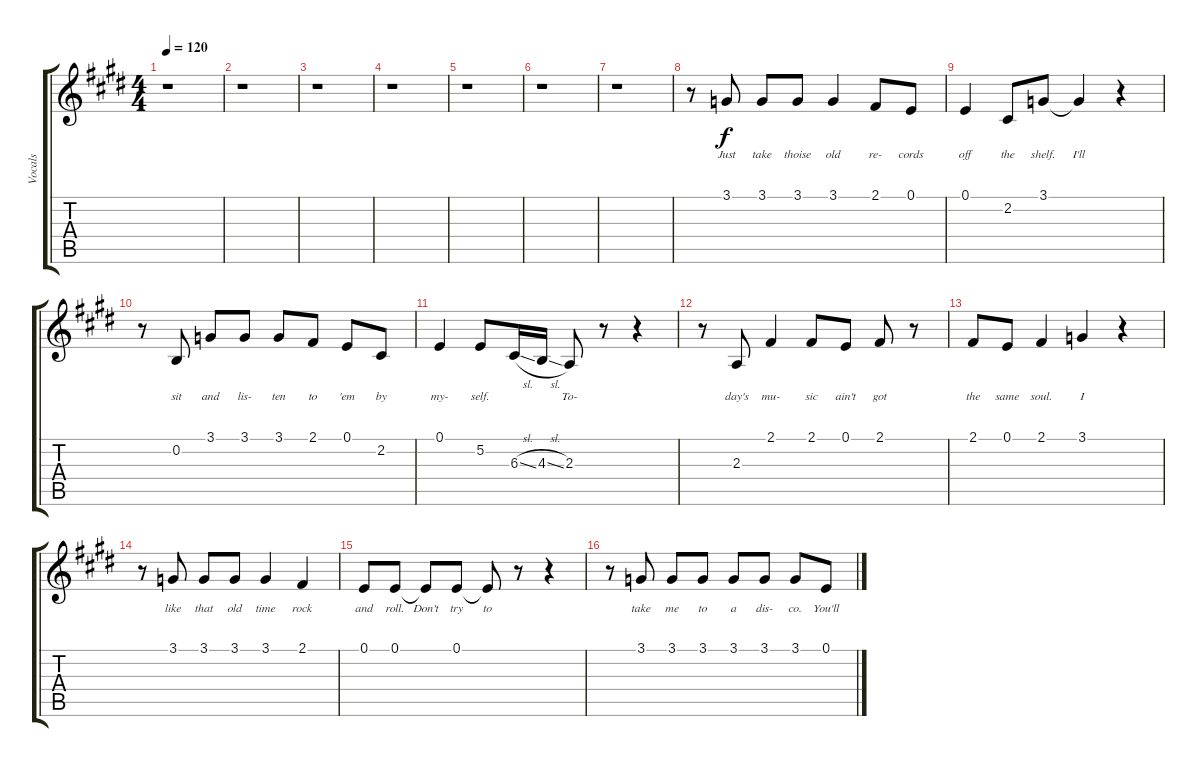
\track ("Vocals" "Vocals") {instrument clarinet}
\staff {score tabs}
\tuning (E4 B3 G3 D3 A2 E2) {hide}
\ts (4 4)
\tempo 120
\clef g2
\ks e
r.1{dy f} |
r.1 |
r.1 |
r.1 |
r.1 |
r.1 |
r.1 |
r.8 3.1.8{lyrics (0 "Just") lyrics (1 "") lyrics (2 "") lyrics (3 "") lyrics (4 "")} 3.1.8{lyrics (0 "take") lyrics (1 "") lyrics (2 "") lyrics (3 "") lyrics (4 "")} 3.1.8{lyrics (0 "thoise") lyrics (1 "") lyrics (2 "") lyrics (3 "") lyrics (4 "")} 3.1.4{lyrics (0 "old") lyrics (1 "") lyrics (2 "") lyrics (3 "") lyrics (4 "")} 2.1.8{lyrics (0 "re-") lyrics (1 "") lyrics (2 "") lyrics (3 "") lyrics (4 "")} 0.1.8{lyrics (0 "cords") lyrics (1 "") lyrics (2 "") lyrics (3 "") lyrics (4 "")} |
0.1.4{lyrics (0 "off") lyrics (1 "") lyrics (2 "") lyrics (3 "") lyrics (4 "")} 2.2.8{lyrics (0 "the") lyrics (1 "") lyrics (2 "") lyrics (3 "") lyrics (4 "")} 3.1.8{lyrics (0 "shelf.") lyrics (1 "") lyrics (2 "") lyrics (3 "") lyrics (4 "")} 3.1{t}.4{lyrics (0 "I'll") lyrics (1 "") lyrics (2 "") lyrics (3 "") lyrics (4 "")} r.4 |
r.8 0.2.8{lyrics (0 "sit") lyrics (1 "") lyrics (2 "") lyrics (3 "") lyrics (4 "")} 3.1.8{lyrics (0 "and") lyrics (1 "") lyrics (2 "") lyrics (3 "") lyrics (4 "")} 3.1.8{lyrics (0 "lis-") lyrics (1 "") lyrics (2 "") lyrics (3 "") lyrics (4 "")} 3.1.8{lyrics (0 "ten") lyrics (1 "") lyrics (2 "") lyrics (3 "") lyrics (4 "")} 2.1.8{lyrics (0 "to") lyrics (1 "") lyrics (2 "") lyrics (3 "") lyrics (4 "")} 0.1.8{lyrics (0 "'em") lyrics (1 "") lyrics (2 "") lyrics (3 "") lyrics (4 "")} 2.2.8{lyrics (0 "by") lyrics (1 "") lyrics (2 "") lyrics (3 "") lyrics (4 "")} |
0.1.4{lyrics (0 "my-") lyrics (1 "") lyrics (2 "") lyrics (3 "") lyrics (4 "")} 5.2.8{lyrics (0 "self.") lyrics (1 "") lyrics (2 "") lyrics (3 "") lyrics (4 "")} 6.3{sl}.16{lyrics (0 "") lyrics (1 "") lyrics (2 "") lyrics (3 "") lyrics (4 "")} 4.3{sl}.16{lyrics (0 "") lyrics (1 "") lyrics (2 "") lyrics (3 "") lyrics (4 "")} 2.3.8{lyrics (0 "To-") lyrics (1 "") lyrics (2 "") lyrics (3 "") lyrics (4 "")} r.8 r.4 |
r.8 2.3.8{lyrics (0 "day's") lyrics (1 "") lyrics (2 "") lyrics (3 "") lyrics (4 "")} 2.1.4{lyrics (0 "mu-") lyrics (1 "") lyrics (2 "") lyrics (3 "") lyrics (4 "")} 2.1.8{lyrics (0 "sic") lyrics (1 "") lyrics (2 "") lyrics (3 "") lyrics (4 "")} 0.1.8{lyrics (0 "ain't") lyrics (1 "") lyrics (2 "") lyrics (3 "") lyrics (4 "")} 2.1.8{lyrics (0 "got") lyrics (1 "") lyrics (2 "") lyrics (3 "") lyrics (4 "")} r.8 |
2.1.8{lyrics (0 "the") lyrics (1 "") lyrics (2 "") lyrics (3 "") lyrics (4 "")} 0.1.8{lyrics (0 "same") lyrics (1 "") lyrics (2 "") lyrics (3 "") lyrics (4 "")} 2.1.4{lyrics (0 "soul.") lyrics (1 "") lyrics (2 "") lyrics (3 "") lyrics (4 "")} 3.1.4{lyrics (0 "I") lyrics (1 "") lyrics (2 "") lyrics (3 "") lyrics (4 "")} r.4 |
r.8 3.1.8{lyrics (0 "like") lyrics (1 "") lyrics (2 "") lyrics (3 "") lyrics (4 "")} 3.1.8{lyrics (0 "that") lyrics (1 "") lyrics (2 "") lyrics (3 "") lyrics (4 "")} 3.1.8{lyrics (0 "old") lyrics (1 "") lyrics (2 "") lyrics (3 "") lyrics (4 "")} 3.1.4{lyrics (0 "time") lyrics (1 "") lyrics (2 "") lyrics (3 "") lyrics (4 "")} 2.1.4{lyrics (0 "rock") lyrics (1 "") lyrics (2 "") lyrics (3 "") lyrics (4 "")} |
0.1.8{lyrics (0 "and") lyrics (1 "") lyrics (2 "") lyrics (3 "") lyrics (4 "")} 0.1.8{lyrics (0 "roll.") lyrics (1 "") lyrics (2 "") lyrics (3 "") lyrics (4 "")} 0.1{t}.8{lyrics (0 "Don't") lyrics (1 "") lyrics (2 "") lyrics (3 "") lyrics (4 "")} 0.1.8{lyrics (0 "try") lyrics (1 "") lyrics (2 "") lyrics (3 "") lyrics (4 "")} 0.1{t}.8{lyrics (0 "to") lyrics (1 "") lyrics (2 "") lyrics (3 "") lyrics (4 "")} r.8 r.4 |
r.8 3.1.8{lyrics (0 "take") lyrics (1 "") lyrics (2 "") lyrics (3 "") lyrics (4 "")} 3.1.8{lyrics (0 "me") lyrics (1 "") lyrics (2 "") lyrics (3 "") lyrics (4 "")} 3.1.8{lyrics (0 "to") lyrics (1 "") lyrics (2 "") lyrics (3 "") lyrics (4 "")} 3.1.8{lyrics (0 "a") lyrics (1 "") lyrics (2 "") lyrics (3 "") lyrics (4 "")} 3.1.8{lyrics (0 "dis-") lyrics (1 "") lyrics (2 "") lyrics (3 "") lyrics (4 "")} 3.1.8{lyrics (0 "co.") lyrics (1 "") lyrics (2 "") lyrics (3 "") lyrics (4 "")} 0.1.8{lyrics (0 "You'll") lyrics (1 "") lyrics (2 "") lyrics (3 "") lyrics (4 "")}
